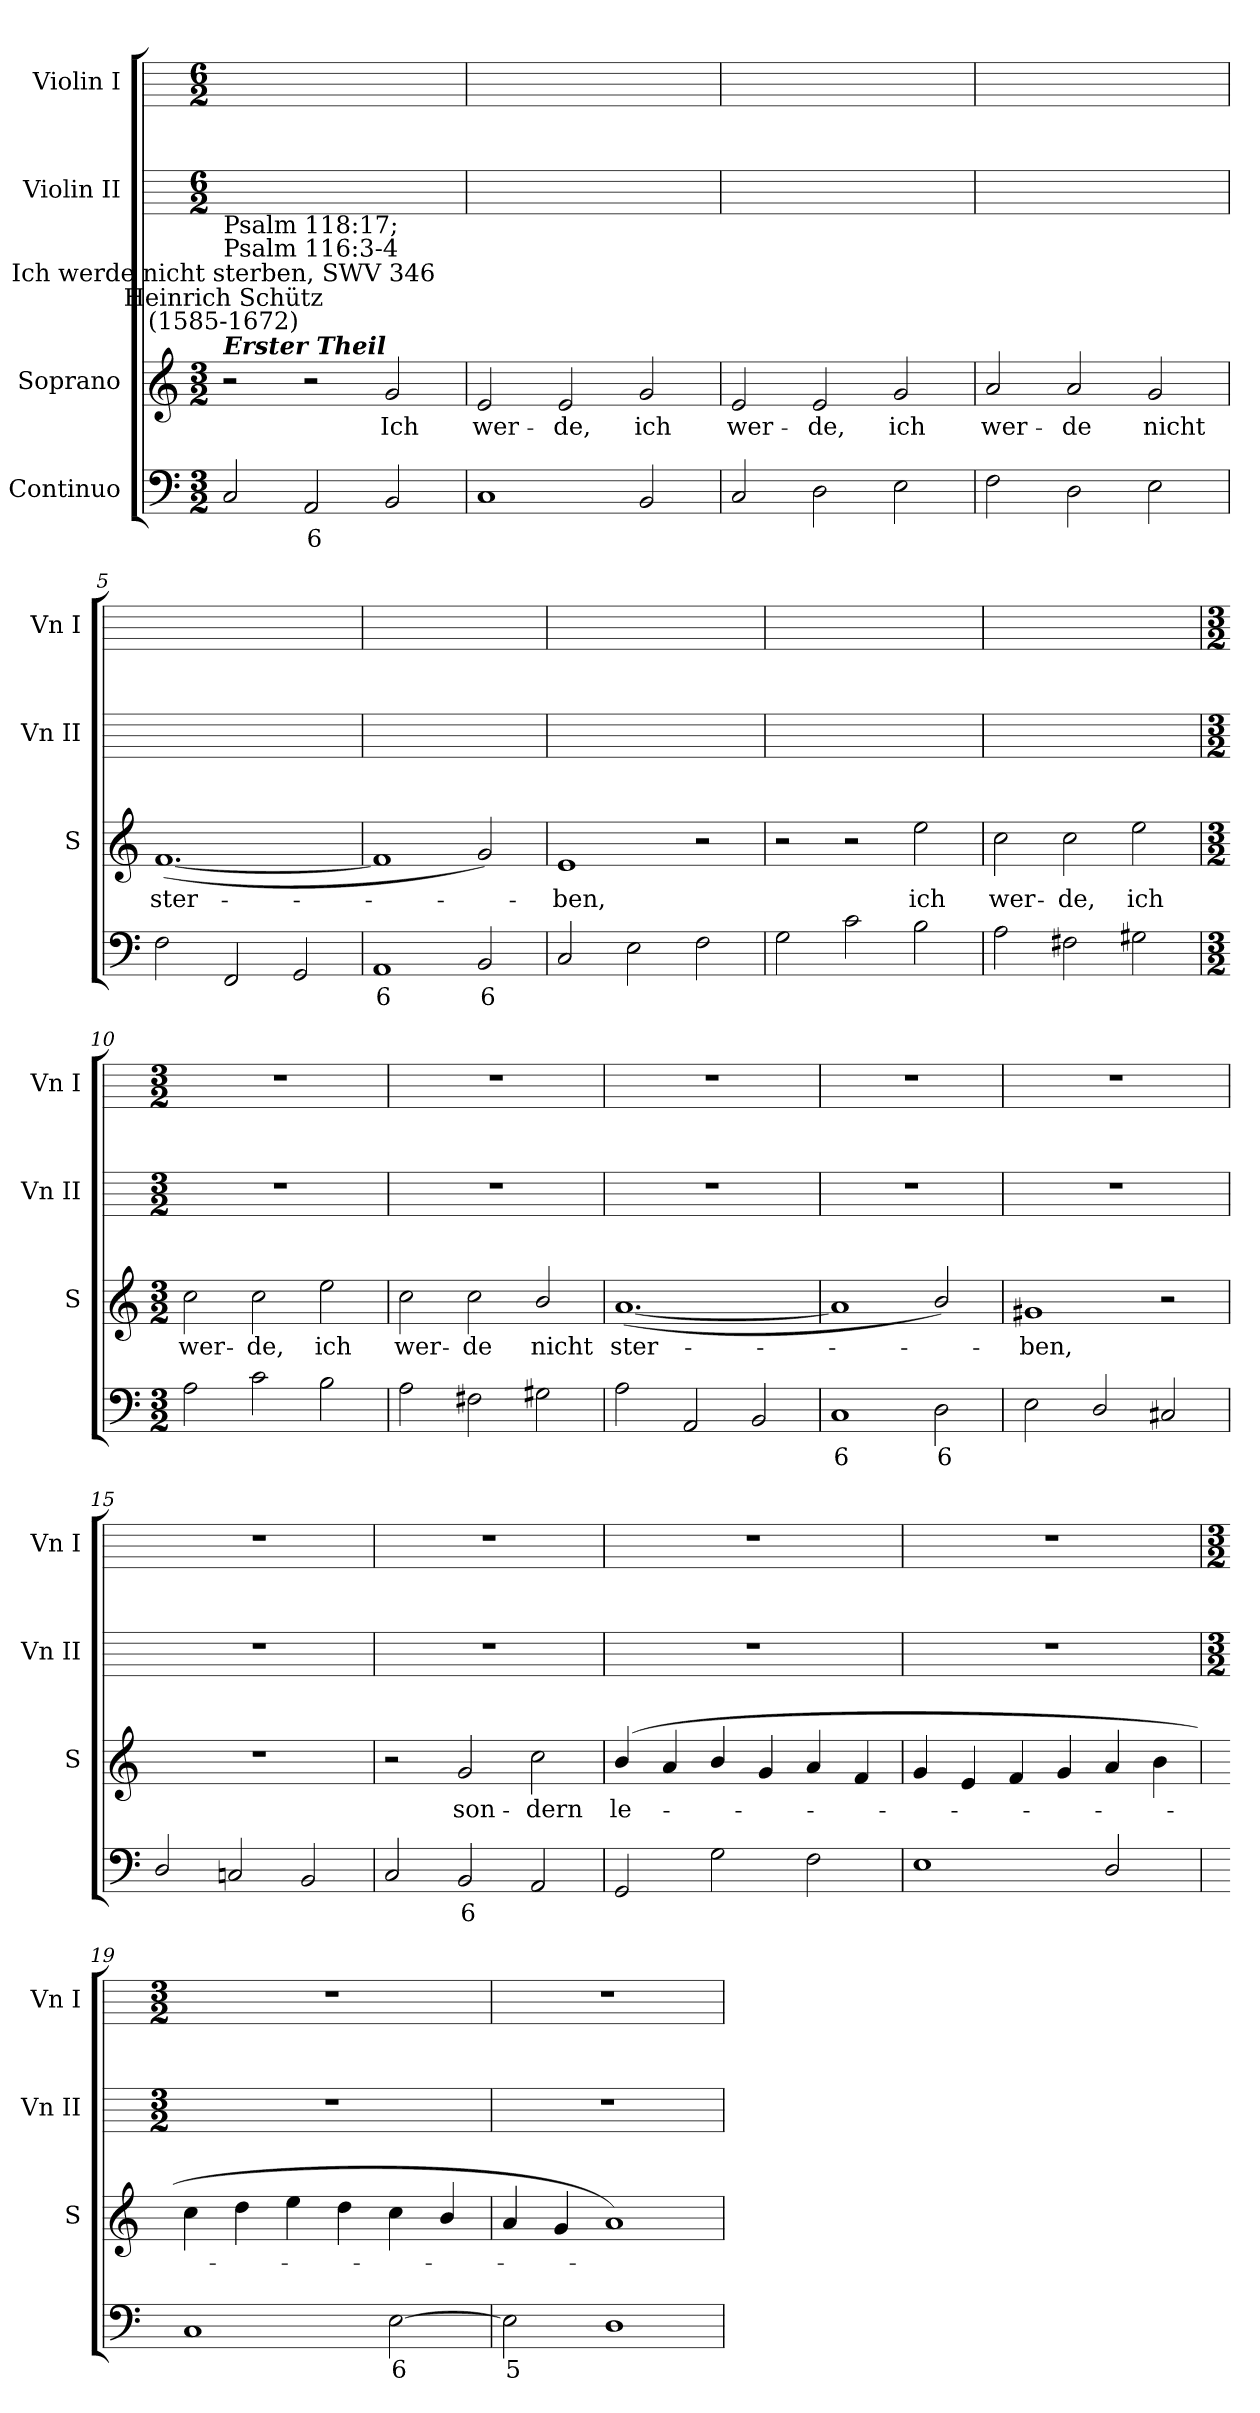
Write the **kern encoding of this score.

**kern	**text	**kern	**text	**kern	**kern
*part4	*part4	*part3	*part3	*part2	*part1
*staff4	*staff4	*staff3	*staff3	*staff2	*staff1
*I"Continuo	*	*I"Soprano	*	*I"Violin II	*I"Violin I
*	*	*I'S	*	*I'Vn II	*I'Vn I
*clefF4	*	*clefG2	*	*	*
*k[]	*	*k[]	*	*	*
*C:	*	*C:	*	*	*
*M3/2	*	*M3/2	*	*M6/2	*M6/2
=1	=1	=1	=1	=1	=1
!	!	!LO:TX:a:Bi:t=Erster Theil	!	!	!
!	!	!LO:TX:a:cj:t=Heinrich Schütz\n(1585-1672)	!	!	!
!	!	!LO:TX:a:cj:t=Ich werde nicht sterben, SWV 346	!	!	!
!	!	!LO:TX:a:t=Psalm 118&colon;17;\nPsalm 116&colon;3-4	!	!	!
2C	.	2r	.	1.r	1.r
!	!LO:LY:b	!	!	!	!
2AA	6	2r	.	.	.
!	!	!	!LO:LY:b	!	!
2BB	.	2g	Ich	.	.
=2	=2	=2	=2	=2	=2
!	!	!	!LO:LY:b	!	!
1C	.	2e	wer-	1.r	1.r
!	!	!	!LO:LY:b	!	!
.	.	2e	-de,	.	.
!	!	!	!LO:LY:b	!	!
2BB	.	2g	ich	.	.
=3	=3	=3	=3	=3	=3
!	!	!	!LO:LY:b	!	!
2C	.	2e	wer-	1.r	1.r
!	!	!	!LO:LY:b	!	!
2D	.	2e	-de,	.	.
!	!	!	!LO:LY:b	!	!
2E	.	2g	ich	.	.
=4	=4	=4	=4	=4	=4
!	!	!	!LO:LY:b	!	!
2F	.	2a	wer-	1.r	1.r
!	!	!	!LO:LY:b	!	!
2D	.	2a	-de	.	.
!	!	!	!LO:LY:b	!	!
2E	.	2g	nicht	.	.
=5	=5	=5	=5	=5	=5
!	!	!	!LO:LY:b	!	!
2F	.	(<[1.f	ster-	1.r	1.r
2FF	.	.	.	.	.
2GG	.	.	.	.	.
=6	=6	=6	=6	=6	=6
!	!LO:LY:b	!	!	!	!
1AA	6	1f]	.	1.r	1.r
!	!LO:LY:b	!	!	!	!
2BB	6	2g)	.	.	.
=7	=7	=7	=7	=7	=7
!	!	!	!LO:LY:b	!	!
2C	.	1e	ben,	1.r	1.r
2E	.	.	.	.	.
2F	.	2r	.	.	.
=8	=8	=8	=8	=8	=8
2G	.	2r	.	1.r	1.r
2c	.	2r	.	.	.
!	!	!	!LO:LY:b	!	!
2B	.	2ee	ich	.	.
=9	=9	=9	=9	=9	=9
!	!	!	!LO:LY:b	!	!
2A	.	2cc	wer-	1.r	1.r
!	!	!	!LO:LY:b	!	!
2F#X	.	2cc	-de,	.	.
!	!	!	!LO:LY:b	!	!
2G#X	.	2ee	ich	.	.
!!LO:LB:g=z
=10	=10	=10	=10	=10	=10
*M3/2	*	*M3/2	*	*M3/2	*M3/2
!	!	!	!LO:LY:b	!	!
2A	.	2cc	wer-	1.r	1.r
!	!	!	!LO:LY:b	!	!
2c	.	2cc	-de,	.	.
!	!	!	!LO:LY:b	!	!
2B	.	2ee	ich	.	.
=11	=11	=11	=11	=11	=11
!	!	!	!LO:LY:b	!	!
2A	.	2cc	wer-	1.r	1.r
!	!	!	!LO:LY:b	!	!
2F#X	.	2cc	-de	.	.
!	!	!	!LO:LY:b	!	!
2G#X	.	2b/	nicht	.	.
=12	=12	=12	=12	=12	=12
!	!	!	!LO:LY:b	!	!
2A	.	(<[1.a	ster-	1.r	1.r
2AA	.	.	.	.	.
2BB	.	.	.	.	.
=13	=13	=13	=13	=13	=13
!	!LO:LY:b	!	!	!	!
1C	6	1a]	.	1.r	1.r
!	!LO:LY:b	!	!	!	!
2D	6	2b/)	.	.	.
=14	=14	=14	=14	=14	=14
!	!	!	!LO:LY:b	!	!
2E	.	1g#X	ben,	1.r	1.r
2D/	.	.	.	.	.
2C#X	.	2r	.	.	.
=15	=15	=15	=15	=15	=15
!	!	!LO:N:vis=1	!	!	!
2D/	.	1.r	.	1.r	1.r
2Cn	.	.	.	.	.
2BB	.	.	.	.	.
=16	=16	=16	=16	=16	=16
2C	.	2r	.	1.r	1.r
!	!LO:LY:b	!	!LO:LY:b	!	!
2BB	6	2g	son-	.	.
!	!	!	!LO:LY:b	!	!
2AA	.	2cc	-dern	.	.
=17	=17	=17	=17	=17	=17
!	!	!	!LO:LY:b	!	!
2GG	.	(<4b/	le-	1.r	1.r
.	.	4a	.	.	.
2G	.	4b/	.	.	.
.	.	4g	.	.	.
2F	.	4a	.	.	.
.	.	4f	.	.	.
=18	=18	=18	=18	=18	=18
1E	.	4g	.	1.r	1.r
.	.	4e	.	.	.
.	.	4f	.	.	.
.	.	4g	.	.	.
2D/	.	4a	.	.	.
.	.	4b	.	.	.
!!LO:LB:g=z
=19	=19	=19	=19	=19	=19
*	*	*	*	*M3/2	*M3/2
1C	.	4cc	.	1.r	1.r
.	.	4dd	.	.	.
.	.	4ee	.	.	.
.	.	4dd	.	.	.
!	!LO:LY:b	!	!	!	!
[2E	6	4cc	.	.	.
.	.	4b/	.	.	.
=20	=20	=20	=20	=20	=20
!	!LO:LY:b	!	!	!	!
2E]	5	4a	.	1.r	1.r
.	.	4g	.	.	.
1D	.	1a)	.	.	.
=	=	=	=	=	=
*-	*-	*-	*-	*-	*-
